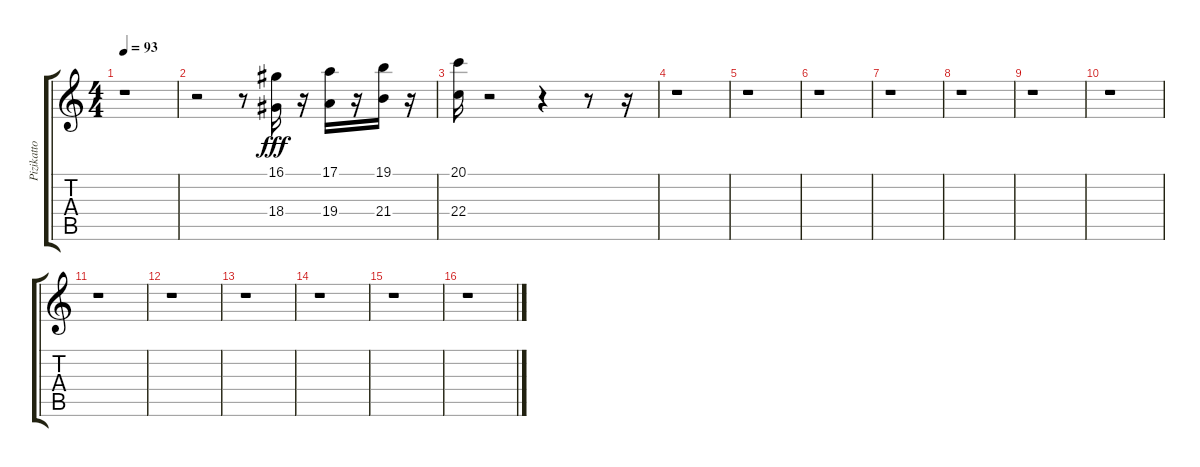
\track ("Pizikatto" "Pizikatto") {instrument pizzicatostrings}
\staff {score tabs}
\tuning (E4 B3 G3 D3 A2 E2) {hide}
\ts (4 4)
\tempo 93
\clef g2
\ks c
r.1{dy fff} |
r.2 r.8 (16.1 18.4).16 r.16 (17.1 19.4).16 r.16 (19.1 21.4).16 r.16 |
(20.1 22.4).16 r.2 r.4 r.8 r.16 |
r.1 |
r.1 |
r.1 |
r.1 |
r.1 |
r.1 |
r.1 |
r.1 |
r.1 |
r.1 |
r.1 |
r.1 |
r.1
